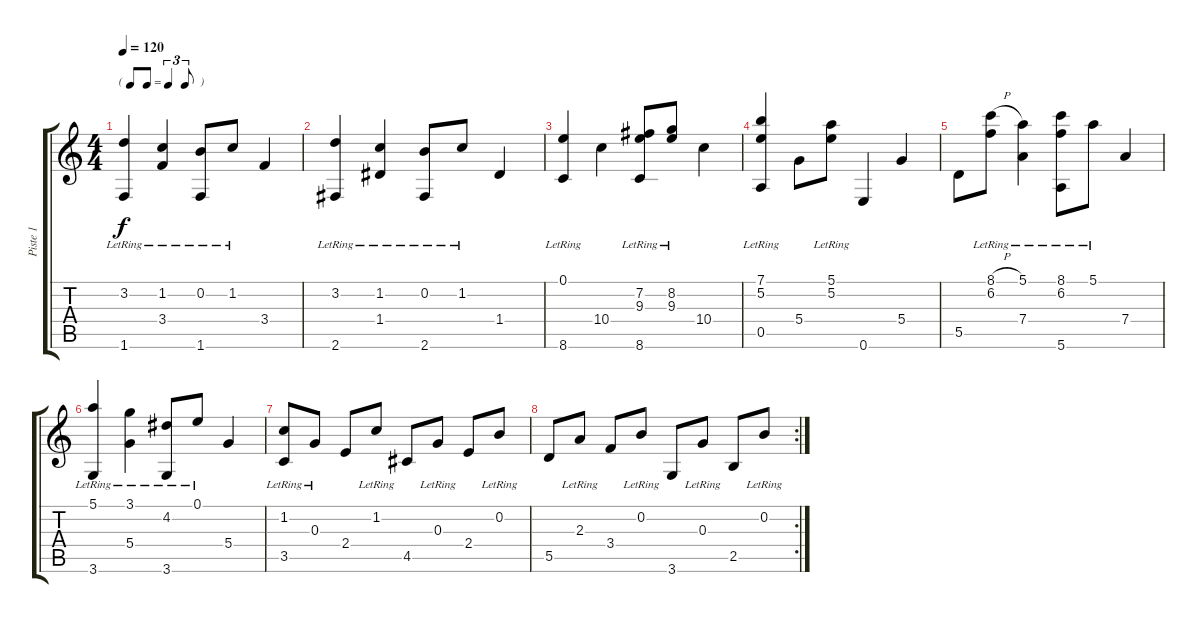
\track ("Piste 1" "Piste 1") {instrument acousticguitarnylon}
\staff {score tabs}
\tuning (E4 B3 G3 D3 A2 E2) {hide}
\ts (4 4)
\tf triplet8th
\tempo 120
\clef g2
\ks c
(3.2{lr} 1.6).4{dy f} (1.2{lr} 3.4).4 (0.2{lr} 1.6).8 1.2{lr}.8 3.4.4 |
(3.2{lr} 2.6).4 (1.2{lr} 1.4).4 (0.2{lr} 2.6).8 1.2{lr}.8 1.4.4 |
(0.1{lr} 8.6).4 10.4.4 (7.2{lr} 9.3{lr} 8.6).8 (8.2{lr} 9.3{lr}).8 10.4.4 |
(7.1{lr} 5.2{lr} 0.5).4 5.4.8 (5.1{lr} 5.2{lr}).8 0.6.4 5.4.4 |
5.5.8 (8.1{h} 6.2{lr}).8 (5.1{lr} 7.4).4 (8.1{lr} 6.2{lr} 5.6).8 5.1{lr}.8 7.4.4 |
(5.1{lr} 3.6).4 (3.1{lr} 5.4).4 (4.2{lr} 3.6).8 0.1{lr}.8 5.4.4 |
(1.2{lr} 3.5).8 0.3{lr}.8 2.4.8 1.2{lr}.8 4.5.8 0.3{lr}.8 2.4.8 0.2{lr}.8 |
\rc 2
5.5.8 2.3{lr}.8 3.4.8 0.2{lr}.8 3.6.8 0.3{lr}.8 2.5.8 0.2{lr}.8
